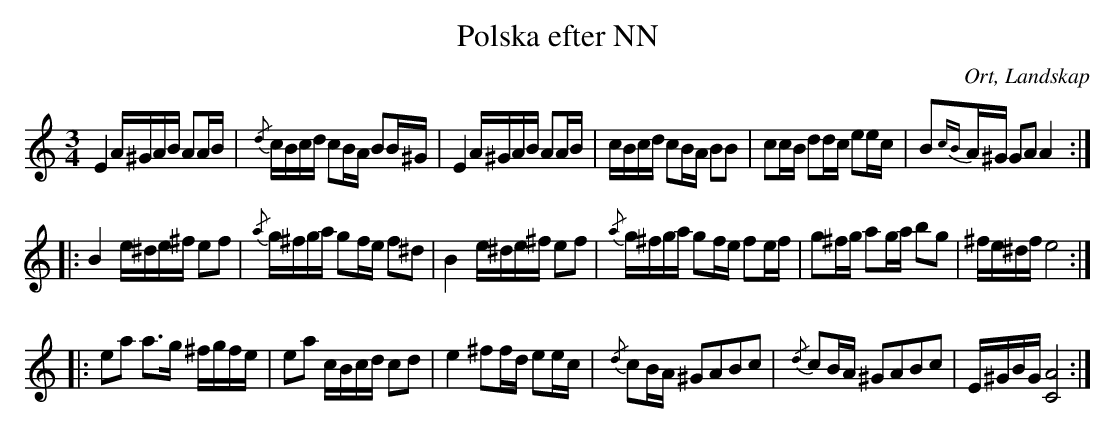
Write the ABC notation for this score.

X:1
T:Polska efter NN
O:Ort, Landskap
M:3/4
L:1/16
K:C
E4 A^GAB A2AB|{/d}cBcd c2BA B2B^G|E4 A^GAB A2AB|cBcd c2BA B2B2|c2cB d2dc e2ec|B2{cB}A^G G2A2 A4:|
|:B4 e^de^f e2f2 |{/a}g^fga g2fe f2^d2|B4 e^de^f e2f2|{/a}g^fga g2fe f2ef|g2^fg a2ga b2g2|^fe^df e8:|
|:e2a2 a2>g2 ^fgfe |e2a2 cBcd c2d2|e4 ^f2fd e2ec|{/d}c2BA ^G2A2B2c2|{/d}c2BA ^G2A2B2c2|E^GBG [C8A8]:|
